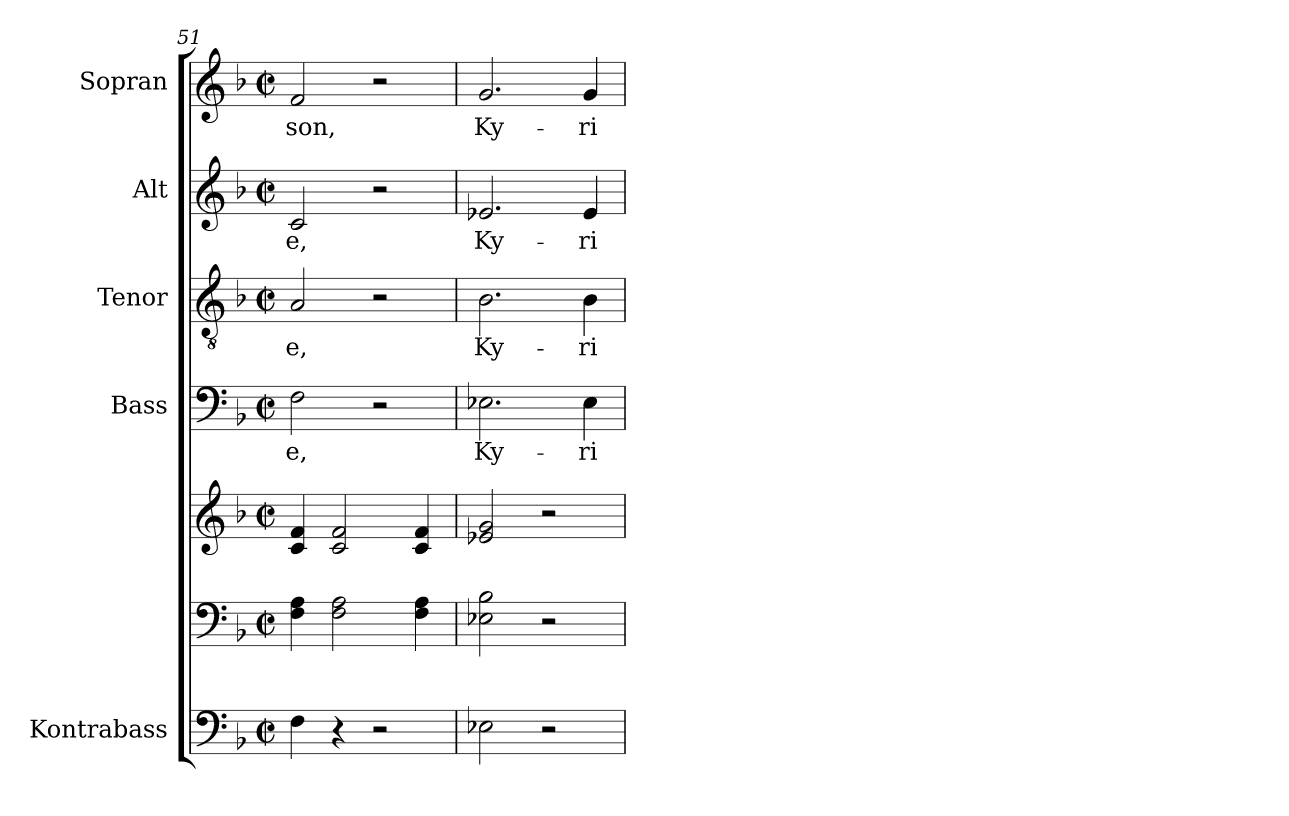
**kern	**kern	**kern	**kern	**text	**kern	**text	**kern	**text	**kern	**text
*part6	*part5	*part5	*part4	*part4	*part3	*part3	*part2	*part2	*part1	*part1
*staff7	*staff6	*staff5	*staff4	*staff4	*staff3	*staff3	*staff2	*staff2	*staff1	*staff1
*I"Kontrabass	*	*	*I"Bass	*	*I"Tenor	*	*I"Alt	*	*I"Sopran	*
*I'Kb.	*	*	*I'B.	*	*I'T.	*	*I'A.	*	*I'S.	*
*clefF4	*clefF4	*clefG2	*clefF4	*	*clefGv2	*	*clefG2	*	*clefG2	*
*ITrd7c12	*	*	*	*	*	*	*	*	*	*
*k[b-]	*k[b-]	*k[b-]	*k[b-]	*	*k[b-]	*	*k[b-]	*	*k[b-]	*
*F:	*F:	*F:	*F:	*	*F:	*	*F:	*	*F:	*
*M2/2	*M2/2	*M2/2	*M2/2	*	*M2/2	*	*M2/2	*	*M2/2	*
*met(c|)	*met(c|)	*met(c|)	*met(c|)	*	*met(c|)	*	*met(c|)	*	*met(c|)	*
=51	=51	=51	=51	=51	=51	=51	=51	=51	=51	=51
!	!	!	!	!LO:LY:b	!	!LO:LY:b	!	!LO:LY:b	!	!LO:LY:b
4FF\	4F\ 4A\	4c/ 4f/	2F\	-e,	2A/	-e,	2c/	-e,	2f/	-son,
4r	2F\ 2A\	2c/ 2f/	.	.	.	.	.	.	.	.
2r	.	.	2r	.	2r	.	2r	.	2r	.
.	4F\ 4A\	4c/ 4f/	.	.	.	.	.	.	.	.
!!LO:PB:g=z
=52	=52	=52	=52	=52	=52	=52	=52	=52	=52	=52
!	!	!	!	!LO:LY:b	!	!LO:LY:b	!	!LO:LY:b	!	!LO:LY:b
2EE-X\	2E-X\ 2B-\	2e-X/ 2g/	2.E-X\	Ky-	2.B-\	Ky-	2.e-X/	Ky-	2.g/	Ky-
2r	2r	2r	.	.	.	.	.	.	.	.
!	!	!	!	!LO:LY:b	!	!LO:LY:b	!	!LO:LY:b	!	!LO:LY:b
.	.	.	4E-\	-ri-	4B-\	-ri-	4e-/	-ri-	4g/	-ri-
=	=	=	=	=	=	=	=	=	=	=
*-	*-	*-	*-	*-	*-	*-	*-	*-	*-	*-
